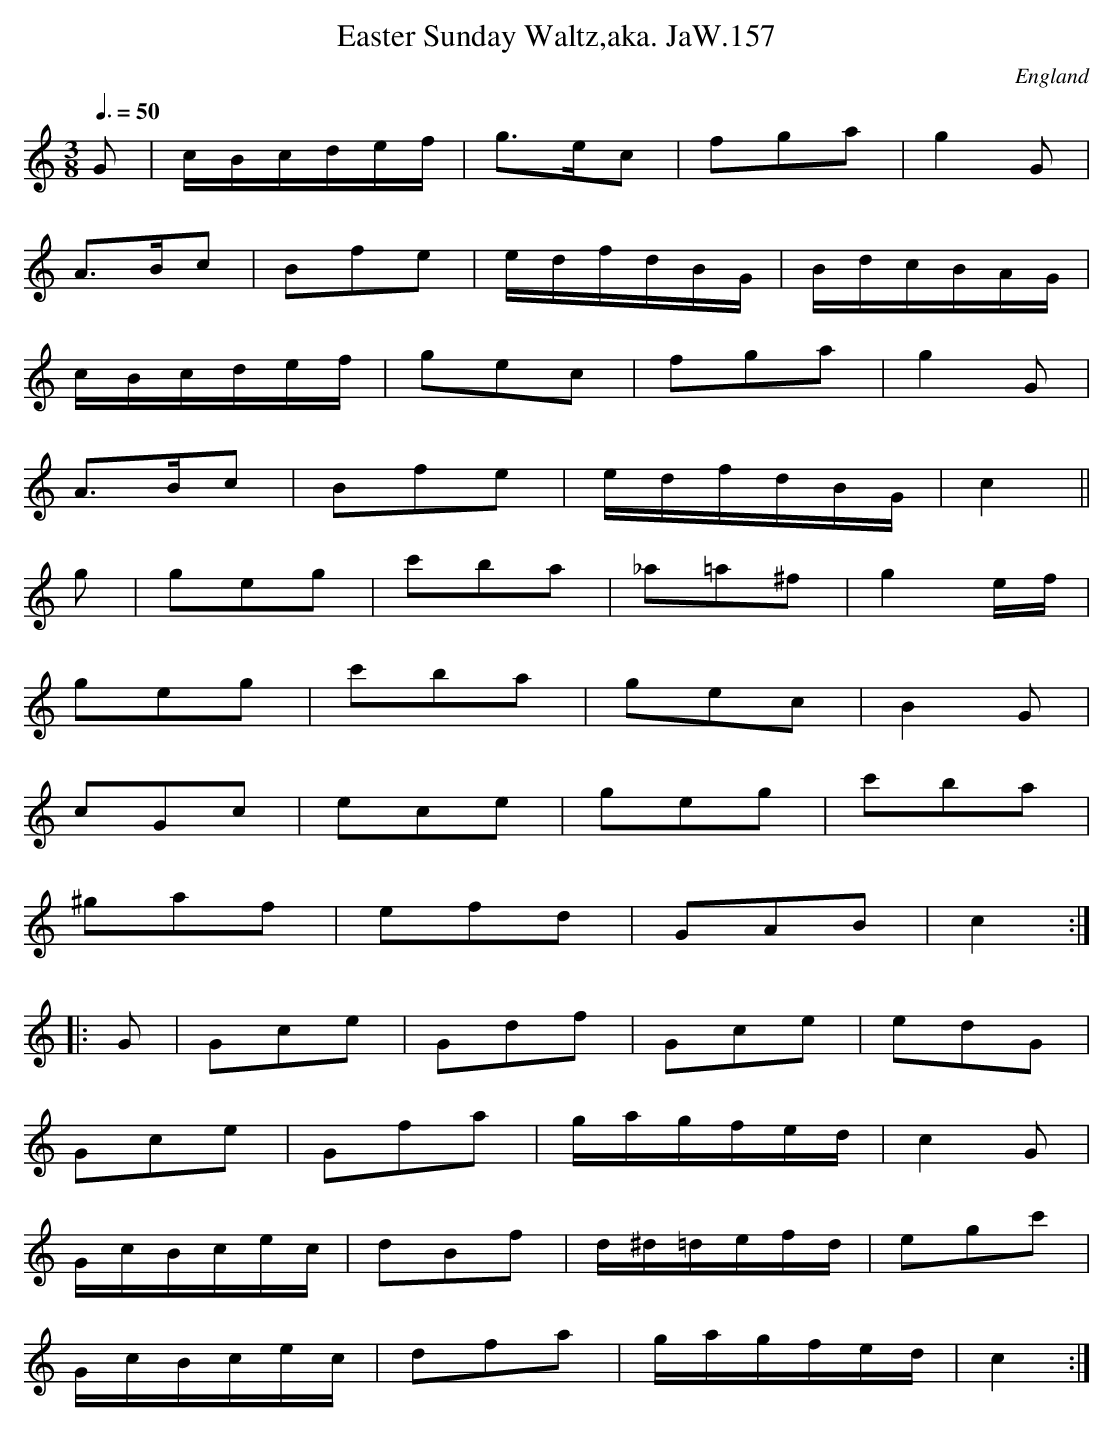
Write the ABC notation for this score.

X:1
T:Easter Sunday Waltz,aka. JaW.157
M:3/8
L:1/16
Q:3/8=50
O:England
notC:"Easter Sunday 1841"
K:C major
G2|cBcdef|g3ec2|f2g2a2|g4G2|!
A3Bc2|B2f2e2|edfdBG|BdcBAG|!
cBcdef|g2e2c2|f2g2a2|g4G2|!
A3Bc2|B2f2e2|edfdBG|c4||!
g2|g2e2g2|c'2b2a2|_a2=a2^f2|g4ef|!
g2e2g2|c'2b2a2|g2e2c2|B4G2|!
c2G2c2|e2c2e2|g2e2g2|c'2b2a2|!
^g2a2f2|e2f2d2|G2A2B2|c4:|!
|:G2|G2c2e2|G2d2f2|G2c2e2|e2d2G2|!
G2c2e2|G2f2a2|gagfed|c4G2|!
GcBcec|d2B2f2|d^d=defd|e2g2c'2|!
GcBcec|d2f2a2|gagfed|c4:|
